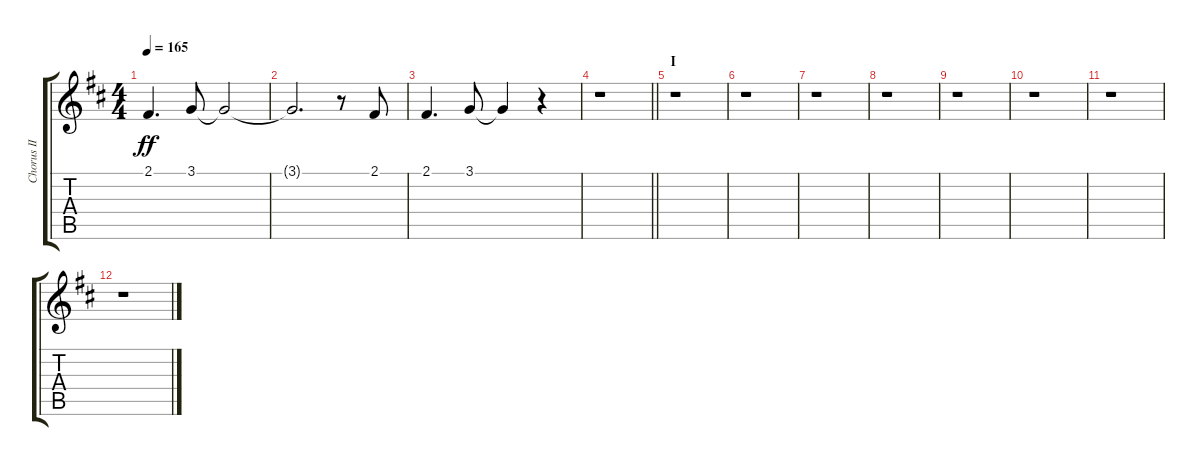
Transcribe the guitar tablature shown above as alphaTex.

\track ("Chorus II" "Chorus II") {instrument voiceoohs}
\staff {score tabs}
\tuning (E4 B3 G3 D3 A2 E2) {hide}
\ts (4 4)
\tempo 165
\clef g2
\ks d
2.1.4{d dy ff} 3.1.8 3.1{t}.2 |
3.1{t}.2{d} r.8 2.1.8 |
2.1.4{d} 3.1.8 3.1{t}.4 r.4 |
\barLineRight lightlight
r.1 |
\section ("" "I")
r.1 |
r.1 |
r.1 |
r.1 |
r.1 |
r.1 |
r.1 |
r.1
